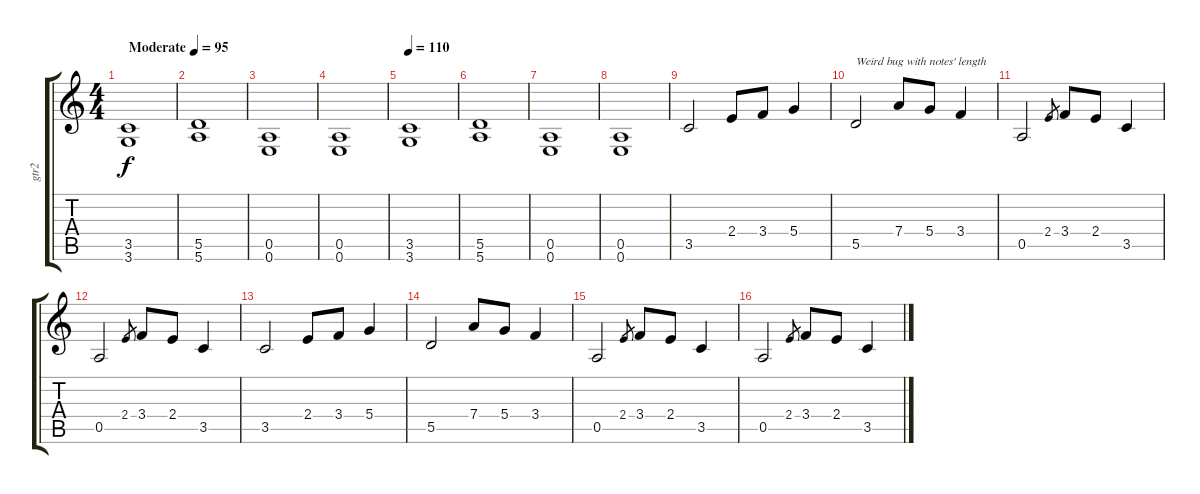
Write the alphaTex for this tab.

\track ("gtr2" "gtr2") {instrument overdrivenguitar}
\staff {score tabs}
\tuning (E4 B3 G3 D3 A2 E2) {hide}
\ts (4 4)
\tempo (95 "Moderate")
\clef g2
\ks c
(3.5 3.6).1{dy f instrument overdrivenguitar} |
(5.5 5.6).1 |
(0.5 0.6).1 |
(0.5 0.6).1 |
\tempo 110
(3.5 3.6).1 |
(5.5 5.6).1 |
(0.5 0.6).1 |
(0.5 0.6).1 |
3.5.2 2.4.8 3.4.8 5.4.4 |
5.5.2{txt "Weird bug with notes' length"} 7.4.8 5.4.8 3.4.4 |
0.5.2 2.4.8{gr} 3.4.8 2.4.8 3.5.4 |
0.5.2 2.4.8{gr} 3.4.8 2.4.8 3.5.4 |
3.5.2 2.4.8 3.4.8 5.4.4 |
5.5.2 7.4.8 5.4.8 3.4.4 |
0.5.2 2.4.8{gr} 3.4.8 2.4.8 3.5.4 |
0.5.2 2.4.8{gr} 3.4.8 2.4.8 3.5.4
